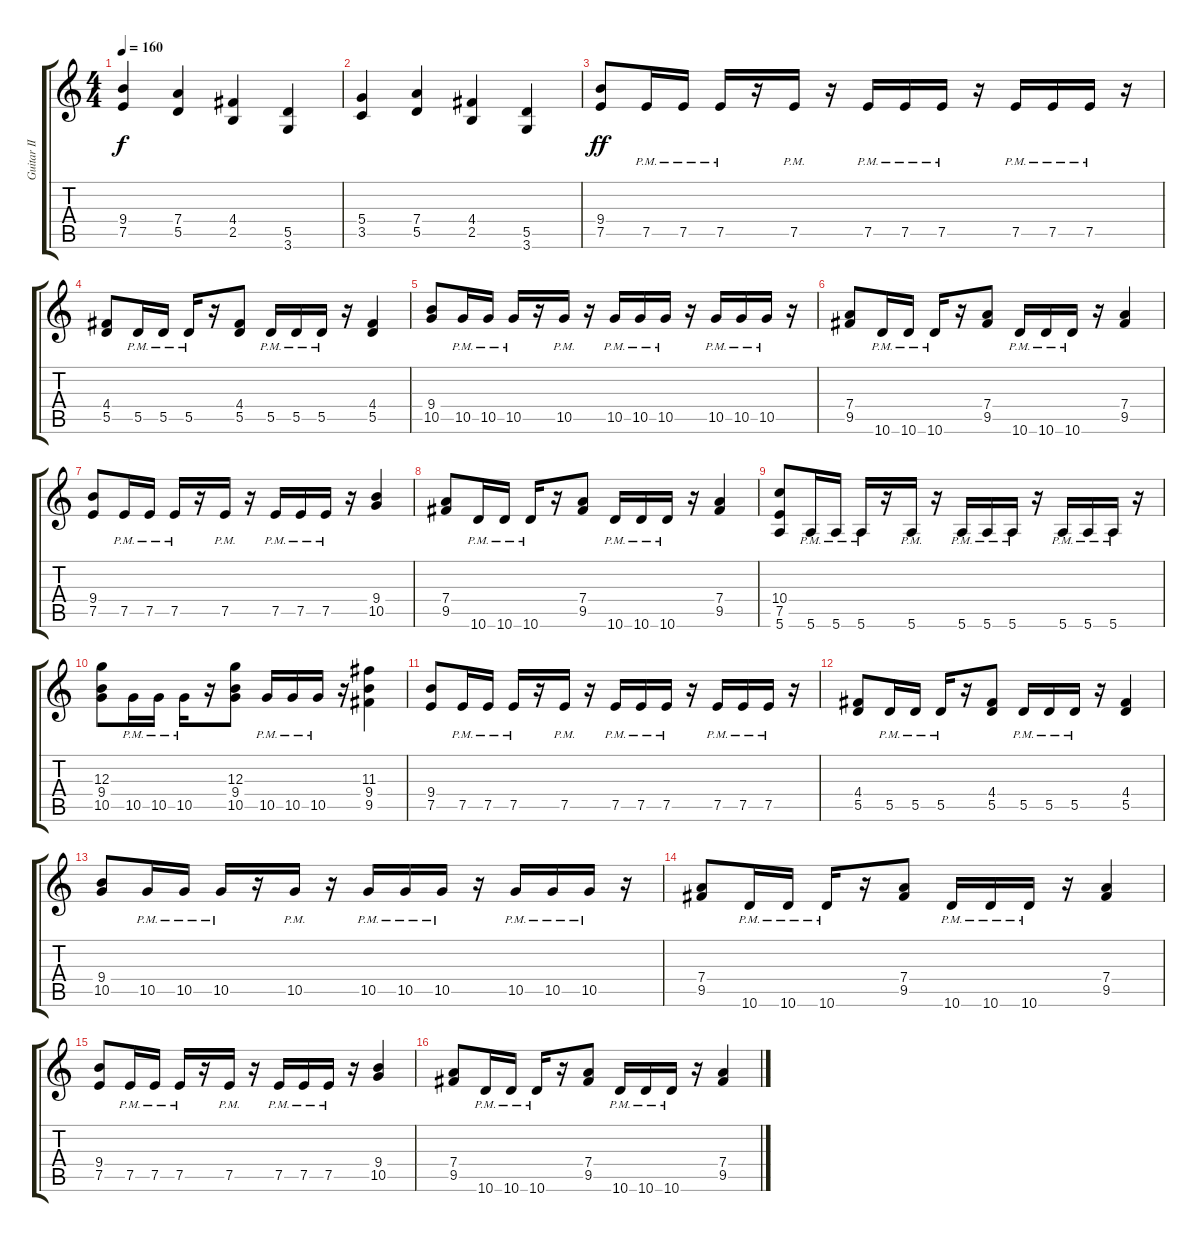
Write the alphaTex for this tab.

\track ("Guitar II" "Guitar II") {instrument distortionguitar}
\staff {score tabs}
\tuning (E4 B3 G3 D3 A2 E2) {hide}
\ts (4 4)
\tempo 160
\clef g2
\ks c
(9.4 7.5).4{dy f} (7.4 5.5).4 (4.4 2.5).4 (5.5 3.6).4 |
(5.4 3.5).4 (7.4 5.5).4 (4.4 2.5).4 (5.5 3.6).4 |
(9.4 7.5).8{dy ff} 7.5{pm}.16 7.5{pm}.16 7.5{pm}.16 r.16 7.5{pm}.16 r.16 7.5{pm}.16 7.5{pm}.16 7.5{pm}.16 r.16 7.5{pm}.16 7.5{pm}.16 7.5{pm}.16 r.16 |
(4.4 5.5).8 5.5{pm}.16 5.5{pm}.16 5.5{pm}.16 r.16 (4.4 5.5).8 5.5{pm}.16 5.5{pm}.16 5.5{pm}.16 r.16 (4.4 5.5).4 |
(9.4 10.5).8 10.5{pm}.16 10.5{pm}.16 10.5{pm}.16 r.16 10.5{pm}.16 r.16 10.5{pm}.16 10.5{pm}.16 10.5{pm}.16 r.16 10.5{pm}.16 10.5{pm}.16 10.5{pm}.16 r.16 |
(7.4 9.5).8 10.6{pm}.16 10.6{pm}.16 10.6{pm}.16 r.16 (7.4 9.5).8 10.6{pm}.16 10.6{pm}.16 10.6{pm}.16 r.16 (7.4 9.5).4 |
(9.4 7.5).8 7.5{pm}.16 7.5{pm}.16 7.5{pm}.16 r.16 7.5{pm}.16 r.16 7.5{pm}.16 7.5{pm}.16 7.5{pm}.16 r.16 (9.4 10.5).4 |
(7.4 9.5).8 10.6{pm}.16 10.6{pm}.16 10.6{pm}.16 r.16 (7.4 9.5).8 10.6{pm}.16 10.6{pm}.16 10.6{pm}.16 r.16 (7.4 9.5).4 |
(10.4 7.5 5.6).8 5.6{pm}.16 5.6{pm}.16 5.6{pm}.16 r.16 5.6{pm}.16 r.16 5.6{pm}.16 5.6{pm}.16 5.6{pm}.16 r.16 5.6{pm}.16 5.6{pm}.16 5.6{pm}.16 r.16 |
(12.3 9.4 10.5).8 10.5{pm}.16 10.5{pm}.16 10.5{pm}.16 r.16 (12.3 9.4 10.5).8 10.5{pm}.16 10.5{pm}.16 10.5{pm}.16 r.16 (11.3 9.4 9.5).4 |
(9.4 7.5).8 7.5{pm}.16 7.5{pm}.16 7.5{pm}.16 r.16 7.5{pm}.16 r.16 7.5{pm}.16 7.5{pm}.16 7.5{pm}.16 r.16 7.5{pm}.16 7.5{pm}.16 7.5{pm}.16 r.16 |
(4.4 5.5).8 5.5{pm}.16 5.5{pm}.16 5.5{pm}.16 r.16 (4.4 5.5).8 5.5{pm}.16 5.5{pm}.16 5.5{pm}.16 r.16 (4.4 5.5).4 |
(9.4 10.5).8 10.5{pm}.16 10.5{pm}.16 10.5{pm}.16 r.16 10.5{pm}.16 r.16 10.5{pm}.16 10.5{pm}.16 10.5{pm}.16 r.16 10.5{pm}.16 10.5{pm}.16 10.5{pm}.16 r.16 |
(7.4 9.5).8 10.6{pm}.16 10.6{pm}.16 10.6{pm}.16 r.16 (7.4 9.5).8 10.6{pm}.16 10.6{pm}.16 10.6{pm}.16 r.16 (7.4 9.5).4 |
(9.4 7.5).8 7.5{pm}.16 7.5{pm}.16 7.5{pm}.16 r.16 7.5{pm}.16 r.16 7.5{pm}.16 7.5{pm}.16 7.5{pm}.16 r.16 (9.4 10.5).4 |
(7.4 9.5).8 10.6{pm}.16 10.6{pm}.16 10.6{pm}.16 r.16 (7.4 9.5).8 10.6{pm}.16 10.6{pm}.16 10.6{pm}.16 r.16 (7.4 9.5).4
